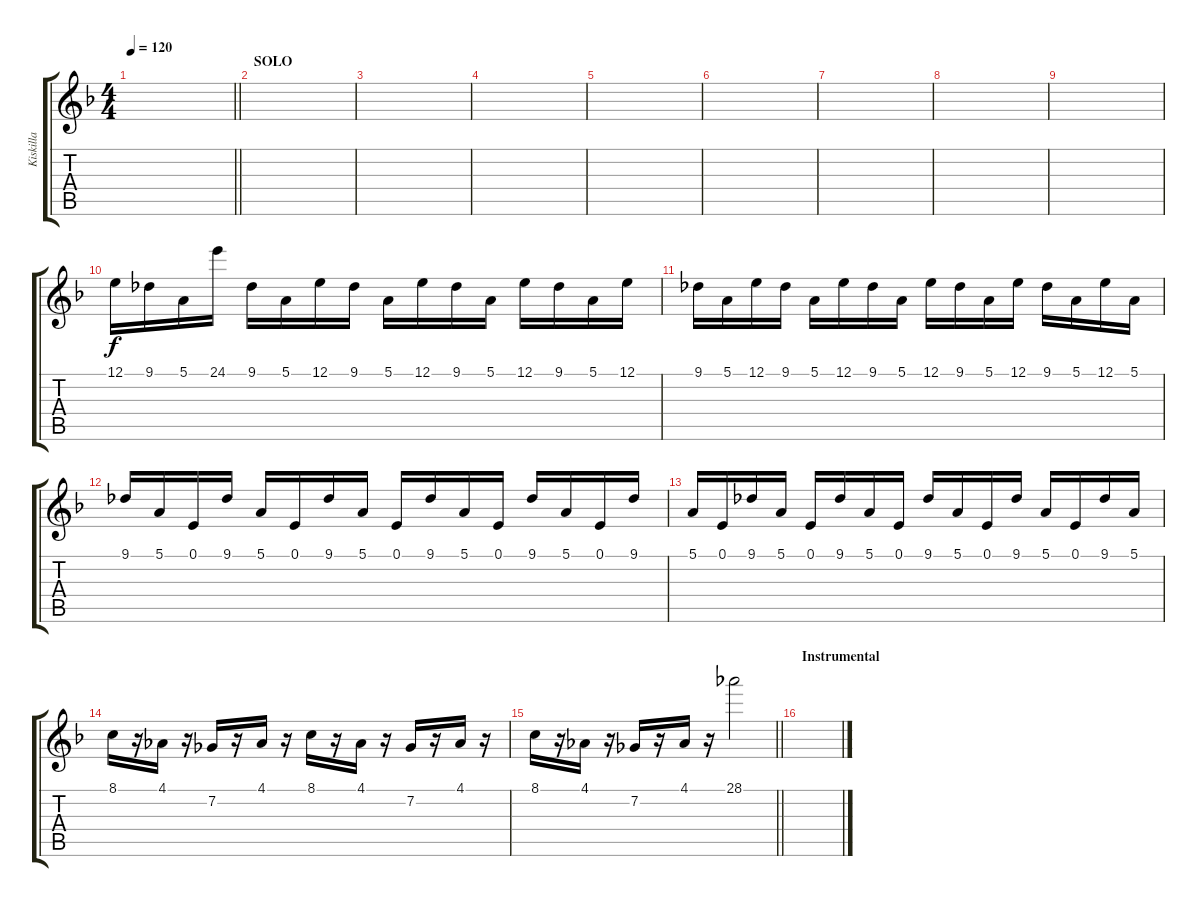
\track ("Kiskilla" "Kiskilla") {instrument harpsichord}
\staff {score tabs}
\tuning (E4 B3 G3 D3 A2 E2) {hide}
\ts (4 4)
\tempo 120
\clef g2
\barLineRight lightlight
\ks dminor
|
\section ("" "SOLO")
|
|
|
|
|
|
|
|
12.1.16{volume 11 balance 14 instrument lead2sawtooth} 9.1.16 5.1.16 24.1.16 9.1.16 5.1.16 12.1.16 9.1.16 5.1.16 12.1.16 9.1.16 5.1.16 12.1.16 9.1.16 5.1.16 12.1.16 |
9.1.16 5.1.16 12.1.16 9.1.16 5.1.16 12.1.16 9.1.16 5.1.16 12.1.16 9.1.16 5.1.16 12.1.16 9.1.16 5.1.16 12.1.16 5.1.16 |
9.1.16 5.1.16 0.1.16 9.1.16 5.1.16 0.1.16 9.1.16 5.1.16 0.1.16 9.1.16 5.1.16 0.1.16 9.1.16 5.1.16 0.1.16 9.1.16 |
5.1.16 0.1.16 9.1.16 5.1.16 0.1.16 9.1.16 5.1.16 0.1.16 9.1.16 5.1.16 0.1.16 9.1.16 5.1.16 0.1.16 9.1.16 5.1.16 |
8.1.16 r.16 4.1.16 r.16 7.2.16 r.16 4.1.16 r.16 8.1.16 r.16 4.1.16 r.16 7.2.16 r.16 4.1.16 r.16 |
\barLineRight lightlight
8.1.16 r.16 4.1.16 r.16 7.2.16 r.16 4.1.16 r.16 28.1.2 |
\section ("" "Instrumental")
